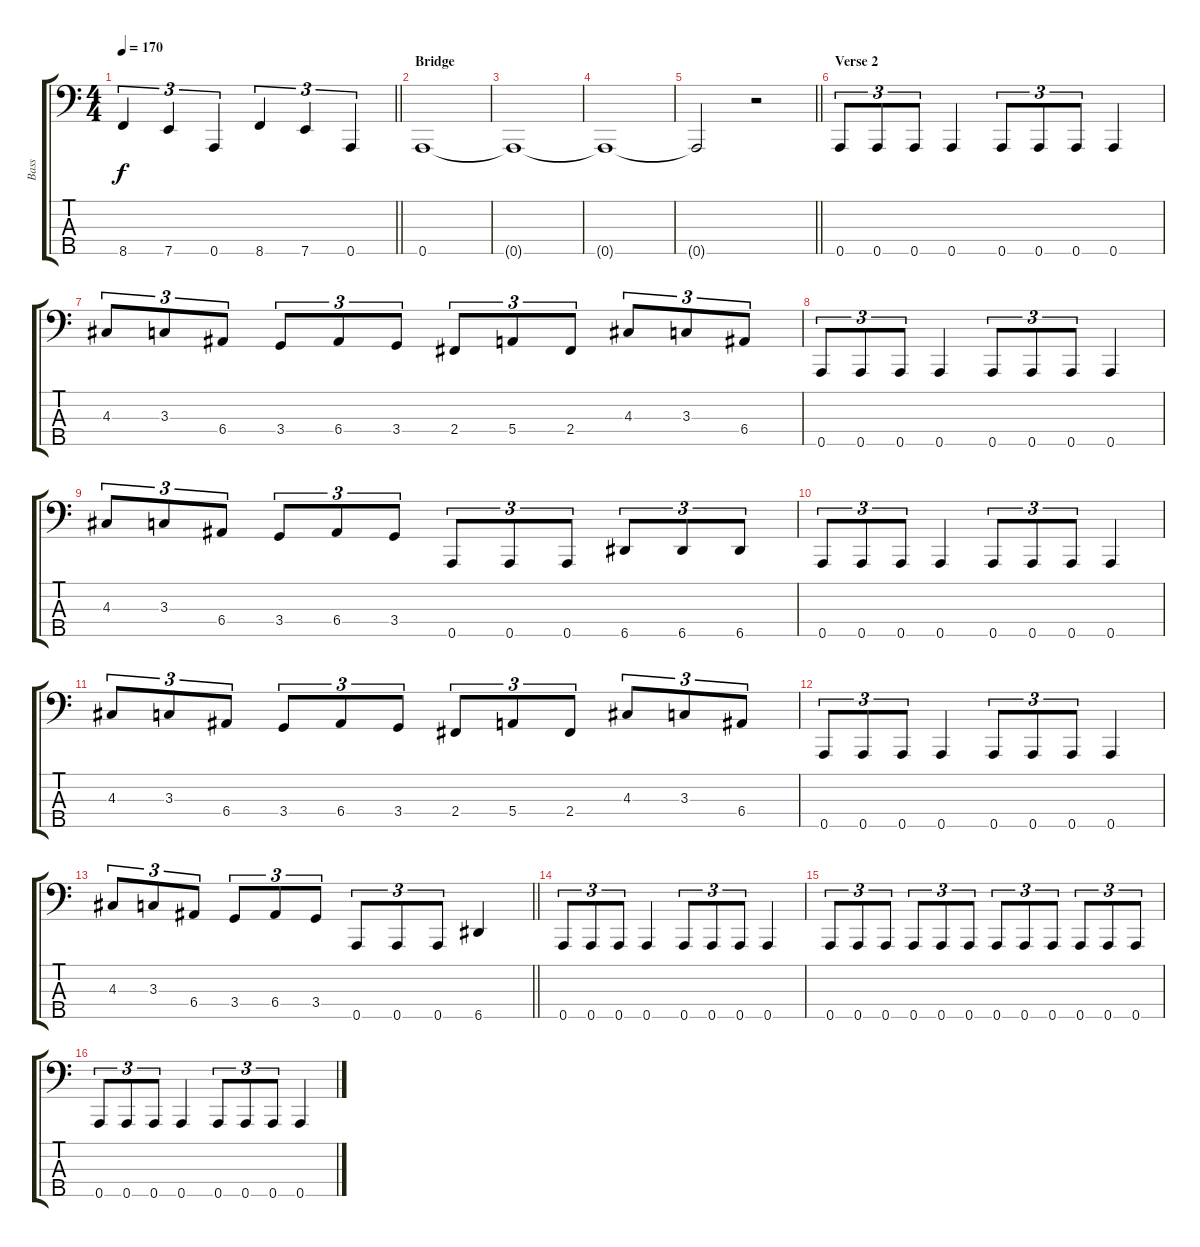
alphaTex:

\track ("Bass" "Bass") {instrument electricbasspick}
\staff {score tabs}
\tuning (G2 D2 A1 E1 A0) {hide}
\ts (4 4)
\tempo 170
\clef f4
\barLineRight lightlight
\ks c
8.5.4{tu (3 2) dy f} 7.5.4{tu (3 2)} 0.5.4{tu (3 2)} 8.5.4{tu (3 2)} 7.5.4{tu (3 2)} 0.5.4{tu (3 2)} |
\section ("" "Bridge")
0.5.1 |
0.5{t}.1 |
0.5{t}.1 |
\barLineRight lightlight
0.5{t}.2 r.2 |
\section ("" "Verse 2")
0.5.8{tu (3 2)} 0.5.8{tu (3 2)} 0.5.8{tu (3 2)} 0.5.4 0.5.8{tu (3 2)} 0.5.8{tu (3 2)} 0.5.8{tu (3 2)} 0.5.4 |
4.3.8{tu (3 2)} 3.3.8{tu (3 2)} 6.4.8{tu (3 2)} 3.4.8{tu (3 2)} 6.4.8{tu (3 2)} 3.4.8{tu (3 2)} 2.4.8{tu (3 2)} 5.4.8{tu (3 2)} 2.4.8{tu (3 2)} 4.3.8{tu (3 2)} 3.3.8{tu (3 2)} 6.4.8{tu (3 2)} |
0.5.8{tu (3 2)} 0.5.8{tu (3 2)} 0.5.8{tu (3 2)} 0.5.4 0.5.8{tu (3 2)} 0.5.8{tu (3 2)} 0.5.8{tu (3 2)} 0.5.4 |
4.3.8{tu (3 2)} 3.3.8{tu (3 2)} 6.4.8{tu (3 2)} 3.4.8{tu (3 2)} 6.4.8{tu (3 2)} 3.4.8{tu (3 2)} 0.5.8{tu (3 2)} 0.5.8{tu (3 2)} 0.5.8{tu (3 2)} 6.5.8{tu (3 2)} 6.5.8{tu (3 2)} 6.5.8{tu (3 2)} |
0.5.8{tu (3 2)} 0.5.8{tu (3 2)} 0.5.8{tu (3 2)} 0.5.4 0.5.8{tu (3 2)} 0.5.8{tu (3 2)} 0.5.8{tu (3 2)} 0.5.4 |
4.3.8{tu (3 2)} 3.3.8{tu (3 2)} 6.4.8{tu (3 2)} 3.4.8{tu (3 2)} 6.4.8{tu (3 2)} 3.4.8{tu (3 2)} 2.4.8{tu (3 2)} 5.4.8{tu (3 2)} 2.4.8{tu (3 2)} 4.3.8{tu (3 2)} 3.3.8{tu (3 2)} 6.4.8{tu (3 2)} |
0.5.8{tu (3 2)} 0.5.8{tu (3 2)} 0.5.8{tu (3 2)} 0.5.4 0.5.8{tu (3 2)} 0.5.8{tu (3 2)} 0.5.8{tu (3 2)} 0.5.4 |
\barLineRight lightlight
4.3.8{tu (3 2)} 3.3.8{tu (3 2)} 6.4.8{tu (3 2)} 3.4.8{tu (3 2)} 6.4.8{tu (3 2)} 3.4.8{tu (3 2)} 0.5.8{tu (3 2)} 0.5.8{tu (3 2)} 0.5.8{tu (3 2)} 6.5.4 |
0.5.8{tu (3 2)} 0.5.8{tu (3 2)} 0.5.8{tu (3 2)} 0.5.4 0.5.8{tu (3 2)} 0.5.8{tu (3 2)} 0.5.8{tu (3 2)} 0.5.4 |
0.5.8{tu (3 2)} 0.5.8{tu (3 2)} 0.5.8{tu (3 2)} 0.5.8{tu (3 2)} 0.5.8{tu (3 2)} 0.5.8{tu (3 2)} 0.5.8{tu (3 2)} 0.5.8{tu (3 2)} 0.5.8{tu (3 2)} 0.5.8{tu (3 2)} 0.5.8{tu (3 2)} 0.5.8{tu (3 2)} |
0.5.8{tu (3 2)} 0.5.8{tu (3 2)} 0.5.8{tu (3 2)} 0.5.4 0.5.8{tu (3 2)} 0.5.8{tu (3 2)} 0.5.8{tu (3 2)} 0.5.4
